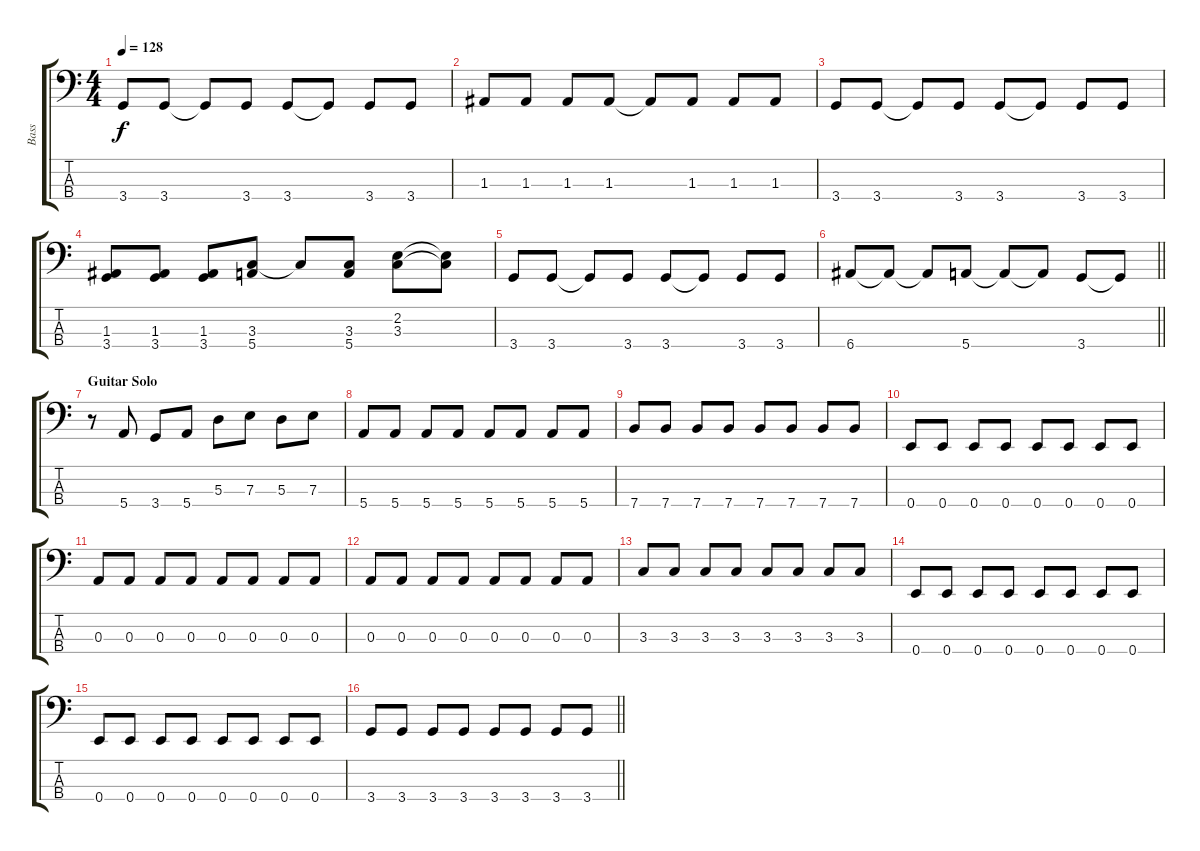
\track ("Bass" "Bass") {instrument electricbassfinger}
\staff {score tabs}
\tuning (G2 D2 A1 E1) {hide}
\ts (4 4)
\tempo 128
\clef f4
\ks c
3.4.8{dy f} 3.4.8 3.4{t}.8 3.4.8 3.4.8 3.4{t}.8 3.4.8 3.4.8 |
1.3.8 1.3.8 1.3.8 1.3.8 1.3{t}.8 1.3.8 1.3.8 1.3.8 |
3.4.8 3.4.8 3.4{t}.8 3.4.8 3.4.8 3.4{t}.8 3.4.8 3.4.8 |
(1.3 3.4).8 (1.3 3.4).8 (1.3 3.4).8 (3.3 5.4).8 3.3{t}.8 (3.3 5.4).8 (2.2 3.3).8 (2.2{t} 3.3{t}).8 |
3.4.8 3.4.8 3.4{t}.8 3.4.8 3.4.8 3.4{t}.8 3.4.8 3.4.8 |
\barLineRight lightlight
6.4.8 6.4{t}.8 6.4{t}.8 5.4.8 5.4{t}.8 5.4{t}.8 3.4.8 3.4{t}.8 |
\section ("" "Guitar Solo")
r.8 5.4.8 3.4.8 5.4.8 5.3.8 7.3.8 5.3.8 7.3.8 |
5.4.8 5.4.8 5.4.8 5.4.8 5.4.8 5.4.8 5.4.8 5.4.8 |
7.4.8 7.4.8 7.4.8 7.4.8 7.4.8 7.4.8 7.4.8 7.4.8 |
0.4.8 0.4.8 0.4.8 0.4.8 0.4.8 0.4.8 0.4.8 0.4.8 |
0.3.8 0.3.8 0.3.8 0.3.8 0.3.8 0.3.8 0.3.8 0.3.8 |
0.3.8 0.3.8 0.3.8 0.3.8 0.3.8 0.3.8 0.3.8 0.3.8 |
3.3.8 3.3.8 3.3.8 3.3.8 3.3.8 3.3.8 3.3.8 3.3.8 |
0.4.8 0.4.8 0.4.8 0.4.8 0.4.8 0.4.8 0.4.8 0.4.8 |
0.4.8 0.4.8 0.4.8 0.4.8 0.4.8 0.4.8 0.4.8 0.4.8 |
\barLineRight lightlight
3.4.8 3.4.8 3.4.8 3.4.8 3.4.8 3.4.8 3.4.8 3.4.8
